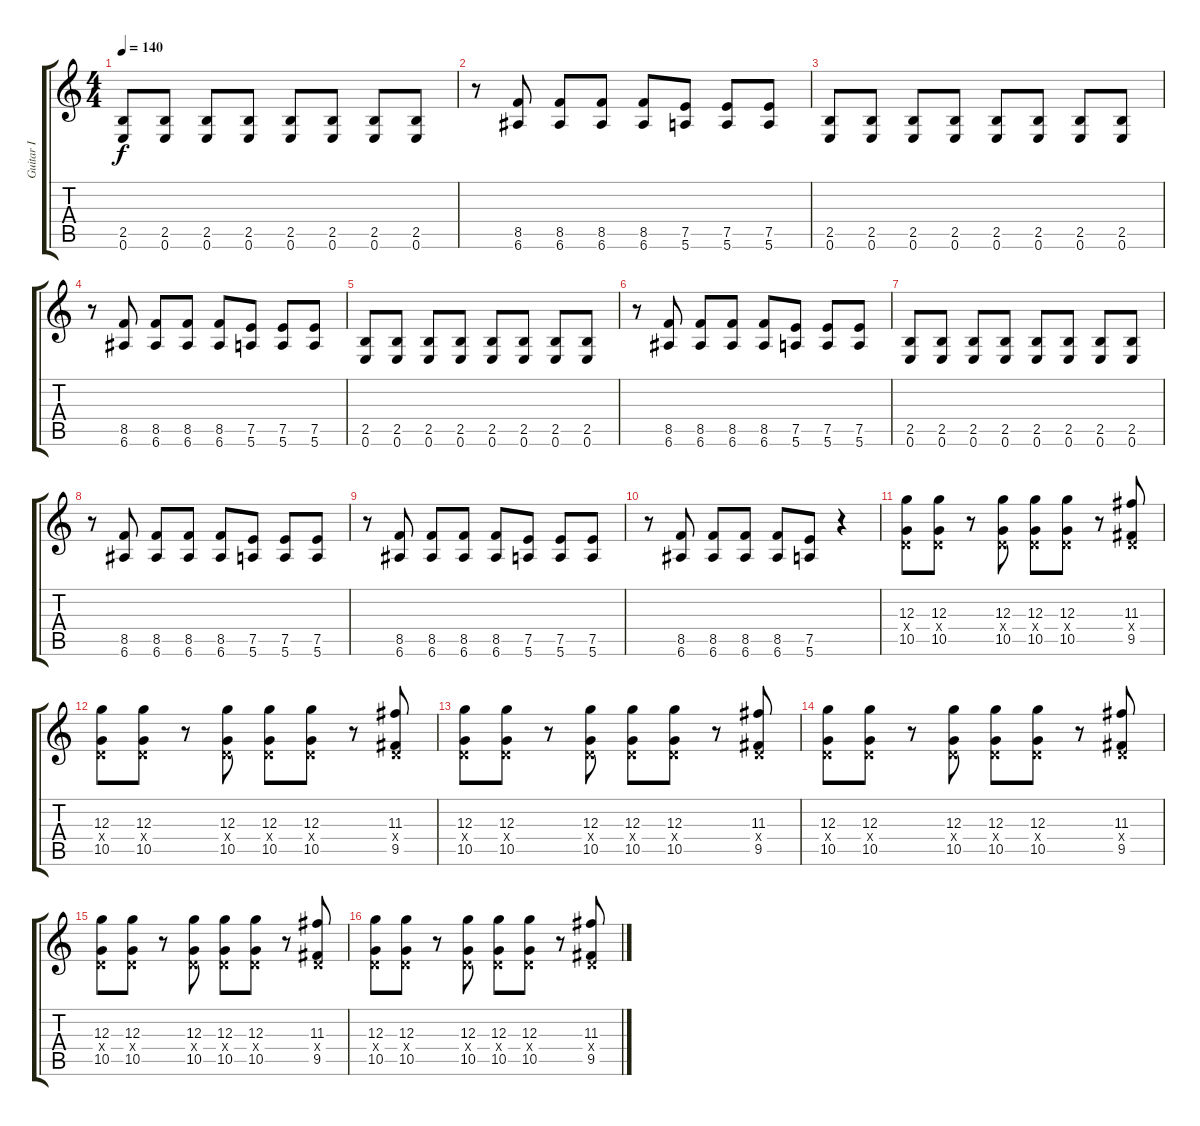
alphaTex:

\track ("Guitar I" "Guitar I") {instrument overdrivenguitar}
\staff {score tabs}
\tuning (E4 B3 G3 D3 A2 E2) {hide}
\ts (4 4)
\tempo 140
\clef g2
\ks c
(2.5 0.6).8{dy f} (2.5 0.6).8 (2.5 0.6).8 (2.5 0.6).8 (2.5 0.6).8 (2.5 0.6).8 (2.5 0.6).8 (2.5 0.6).8 |
r.8 (8.5 6.6).8 (8.5 6.6).8 (8.5 6.6).8 (8.5 6.6).8 (7.5 5.6).8 (7.5 5.6).8 (7.5 5.6).8 |
(2.5 0.6).8 (2.5 0.6).8 (2.5 0.6).8 (2.5 0.6).8 (2.5 0.6).8 (2.5 0.6).8 (2.5 0.6).8 (2.5 0.6).8 |
r.8 (8.5 6.6).8 (8.5 6.6).8 (8.5 6.6).8 (8.5 6.6).8 (7.5 5.6).8 (7.5 5.6).8 (7.5 5.6).8 |
(2.5 0.6).8 (2.5 0.6).8 (2.5 0.6).8 (2.5 0.6).8 (2.5 0.6).8 (2.5 0.6).8 (2.5 0.6).8 (2.5 0.6).8 |
r.8 (8.5 6.6).8 (8.5 6.6).8 (8.5 6.6).8 (8.5 6.6).8 (7.5 5.6).8 (7.5 5.6).8 (7.5 5.6).8 |
(2.5 0.6).8 (2.5 0.6).8 (2.5 0.6).8 (2.5 0.6).8 (2.5 0.6).8 (2.5 0.6).8 (2.5 0.6).8 (2.5 0.6).8 |
r.8 (8.5 6.6).8 (8.5 6.6).8 (8.5 6.6).8 (8.5 6.6).8 (7.5 5.6).8 (7.5 5.6).8 (7.5 5.6).8 |
r.8 (8.5 6.6).8 (8.5 6.6).8 (8.5 6.6).8 (8.5 6.6).8 (7.5 5.6).8 (7.5 5.6).8 (7.5 5.6).8 |
r.8 (8.5 6.6).8 (8.5 6.6).8 (8.5 6.6).8 (8.5 6.6).8 (7.5 5.6).8 r.4 |
(12.3 0.4{x} 10.5).8 (12.3 0.4{x} 10.5).8 r.8 (12.3 0.4{x} 10.5).8 (12.3 0.4{x} 10.5).8 (12.3 0.4{x} 10.5).8 r.8 (11.3 0.4{x} 9.5).8 |
(12.3 0.4{x} 10.5).8 (12.3 0.4{x} 10.5).8 r.8 (12.3 0.4{x} 10.5).8 (12.3 0.4{x} 10.5).8 (12.3 0.4{x} 10.5).8 r.8 (11.3 0.4{x} 9.5).8 |
(12.3 0.4{x} 10.5).8 (12.3 0.4{x} 10.5).8 r.8 (12.3 0.4{x} 10.5).8 (12.3 0.4{x} 10.5).8 (12.3 0.4{x} 10.5).8 r.8 (11.3 0.4{x} 9.5).8 |
(12.3 0.4{x} 10.5).8 (12.3 0.4{x} 10.5).8 r.8 (12.3 0.4{x} 10.5).8 (12.3 0.4{x} 10.5).8 (12.3 0.4{x} 10.5).8 r.8 (11.3 0.4{x} 9.5).8 |
(12.3 0.4{x} 10.5).8 (12.3 0.4{x} 10.5).8 r.8 (12.3 0.4{x} 10.5).8 (12.3 0.4{x} 10.5).8 (12.3 0.4{x} 10.5).8 r.8 (11.3 0.4{x} 9.5).8 |
(12.3 0.4{x} 10.5).8 (12.3 0.4{x} 10.5).8 r.8 (12.3 0.4{x} 10.5).8 (12.3 0.4{x} 10.5).8 (12.3 0.4{x} 10.5).8 r.8 (11.3 0.4{x} 9.5).8
